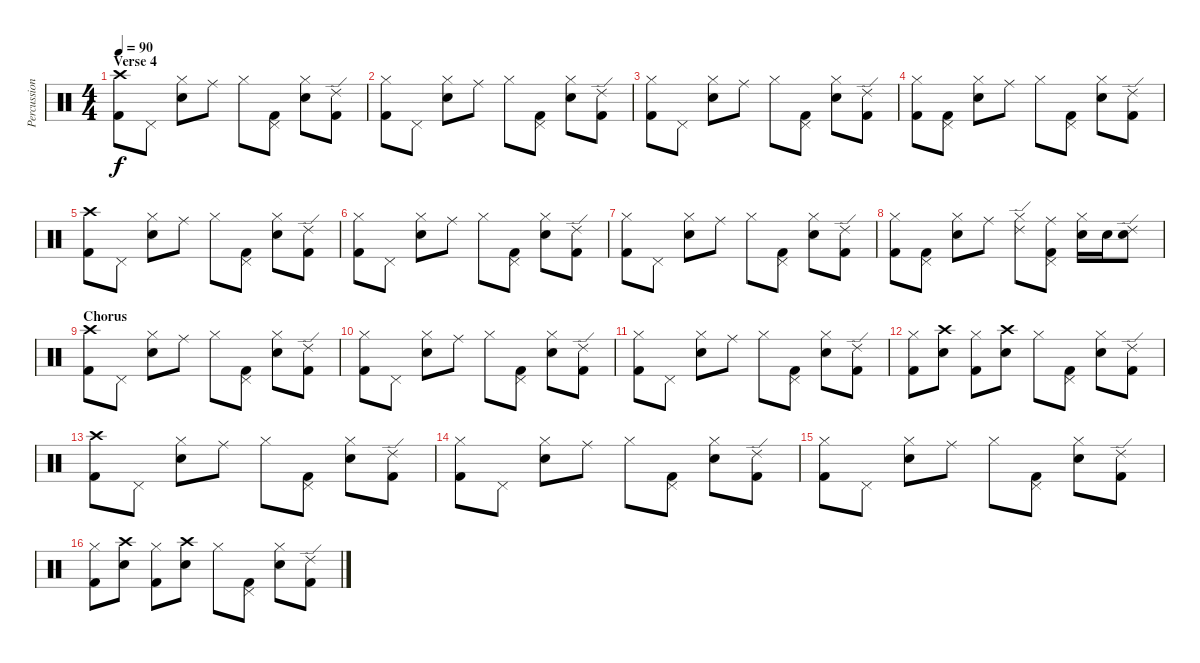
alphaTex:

\track ("Percussion" "Percussion") {instrument percussion}
\staff {score}
\articulation defaults
\ts (4 4)
\section ("" "Verse 4")
\tempo 90
\clef neutral
\ks c
("Kick (hit) 2" "Crash high (hit)").8{dy f} "Pedal Hi-Hat (hit)".8 ("Electric Snare (hit)" "Hi-Hat (closed)").8 "Ride (middle)".8 "Hi-Hat (closed)".8 ("Kick (hit) 2" "Pedal Hi-Hat (hit)").8 ("Electric Snare (hit)" "Hi-Hat (closed)").8 ("Kick (hit) 2" "Ride (edge) 2").8 |
("Kick (hit) 2" "Hi-Hat (closed)").8 "Pedal Hi-Hat (hit)".8 ("Electric Snare (hit)" "Hi-Hat (closed)").8 "Ride (middle)".8 "Hi-Hat (closed)".8 ("Kick (hit) 2" "Pedal Hi-Hat (hit)").8 ("Electric Snare (hit)" "Hi-Hat (closed)").8 ("Kick (hit) 2" "Ride (edge) 2").8 |
("Kick (hit) 2" "Hi-Hat (closed)").8 "Pedal Hi-Hat (hit)".8 ("Electric Snare (hit)" "Hi-Hat (closed)").8 "Ride (middle)".8 "Hi-Hat (closed)".8 ("Kick (hit) 2" "Pedal Hi-Hat (hit)").8 ("Electric Snare (hit)" "Hi-Hat (closed)").8 ("Kick (hit) 2" "Ride (edge) 2").8 |
("Kick (hit) 2" "Hi-Hat (closed)").8 ("Kick (hit) 2" "Pedal Hi-Hat (hit)").8 ("Electric Snare (hit)" "Hi-Hat (closed)").8 "Ride (middle)".8 "Hi-Hat (closed)".8 ("Kick (hit) 2" "Pedal Hi-Hat (hit)").8 ("Electric Snare (hit)" "Hi-Hat (closed)").8 ("Kick (hit) 2" "Ride (edge) 2").8 |
("Kick (hit) 2" "Crash high (hit)").8 "Pedal Hi-Hat (hit)".8 ("Electric Snare (hit)" "Hi-Hat (closed)").8 "Ride (middle)".8 "Hi-Hat (closed)".8 ("Kick (hit) 2" "Pedal Hi-Hat (hit)").8 ("Electric Snare (hit)" "Hi-Hat (closed)").8 ("Kick (hit) 2" "Ride (edge) 2").8 |
("Kick (hit) 2" "Hi-Hat (closed)").8 "Pedal Hi-Hat (hit)".8 ("Electric Snare (hit)" "Hi-Hat (closed)").8 "Ride (middle)".8 "Hi-Hat (closed)".8 ("Kick (hit) 2" "Pedal Hi-Hat (hit)").8 ("Electric Snare (hit)" "Hi-Hat (closed)").8 ("Kick (hit) 2" "Ride (edge) 2").8 |
("Kick (hit) 2" "Hi-Hat (closed)").8 "Pedal Hi-Hat (hit)".8 ("Electric Snare (hit)" "Hi-Hat (closed)").8 "Ride (middle)".8 "Hi-Hat (closed)".8 ("Kick (hit) 2" "Pedal Hi-Hat (hit)").8 ("Electric Snare (hit)" "Hi-Hat (closed)").8 ("Kick (hit) 2" "Ride (edge) 2").8 |
("Kick (hit) 2" "Hi-Hat (closed)").8 ("Kick (hit) 2" "Pedal Hi-Hat (hit)").8 ("Electric Snare (hit)" "Hi-Hat (closed)").8 "Ride (middle)".8 ("Ride (edge) 2" "Hi-Hat (closed)").8 ("Kick (hit) 2" "Ride (middle)" "Pedal Hi-Hat (hit)").8 ("Electric Snare (hit)" "Hi-Hat (closed)").16 "Snare (hit) 2".16 ("Electric Snare (hit)" "Ride (edge) 2").8 |
\section ("" "Chorus")
("Kick (hit) 2" "Crash high (hit)").8 "Pedal Hi-Hat (hit)".8 ("Electric Snare (hit)" "Hi-Hat (closed)").8 "Ride (middle)".8 "Hi-Hat (closed)".8 ("Kick (hit) 2" "Pedal Hi-Hat (hit)").8 ("Electric Snare (hit)" "Hi-Hat (closed)").8 ("Kick (hit) 2" "Ride (edge) 2").8 |
("Kick (hit) 2" "Hi-Hat (closed)").8 "Pedal Hi-Hat (hit)".8 ("Electric Snare (hit)" "Hi-Hat (closed)").8 "Ride (middle)".8 "Hi-Hat (closed)".8 ("Kick (hit) 2" "Pedal Hi-Hat (hit)").8 ("Electric Snare (hit)" "Hi-Hat (closed)").8 ("Kick (hit) 2" "Ride (edge) 2").8 |
("Kick (hit) 2" "Hi-Hat (closed)").8 "Pedal Hi-Hat (hit)".8 ("Electric Snare (hit)" "Hi-Hat (closed)").8 "Ride (middle)".8 "Hi-Hat (closed)".8 ("Kick (hit) 2" "Pedal Hi-Hat (hit)").8 ("Electric Snare (hit)" "Hi-Hat (closed)").8 ("Kick (hit) 2" "Ride (edge) 2").8 |
("Kick (hit) 2" "Hi-Hat (closed)").8 ("Electric Snare (hit)" "Crash high (hit)").8 ("Kick (hit) 2" "Hi-Hat (closed)").8 ("Electric Snare (hit)" "Crash high (hit)").8 "Hi-Hat (closed)".8 ("Kick (hit) 2" "Pedal Hi-Hat (hit)").8 ("Electric Snare (hit)" "Hi-Hat (closed)").8 ("Kick (hit) 2" "Ride (edge) 2").8 |
("Kick (hit) 2" "Crash high (hit)").8 "Pedal Hi-Hat (hit)".8 ("Electric Snare (hit)" "Hi-Hat (closed)").8 "Ride (middle)".8 "Hi-Hat (closed)".8 ("Kick (hit) 2" "Pedal Hi-Hat (hit)").8 ("Electric Snare (hit)" "Hi-Hat (closed)").8 ("Kick (hit) 2" "Ride (edge) 2").8 |
("Kick (hit) 2" "Hi-Hat (closed)").8 "Pedal Hi-Hat (hit)".8 ("Electric Snare (hit)" "Hi-Hat (closed)").8 "Ride (middle)".8 "Hi-Hat (closed)".8 ("Kick (hit) 2" "Pedal Hi-Hat (hit)").8 ("Electric Snare (hit)" "Hi-Hat (closed)").8 ("Kick (hit) 2" "Ride (edge) 2").8 |
("Kick (hit) 2" "Hi-Hat (closed)").8 "Pedal Hi-Hat (hit)".8 ("Electric Snare (hit)" "Hi-Hat (closed)").8 "Ride (middle)".8 "Hi-Hat (closed)".8 ("Kick (hit) 2" "Pedal Hi-Hat (hit)").8 ("Electric Snare (hit)" "Hi-Hat (closed)").8 ("Kick (hit) 2" "Ride (edge) 2").8 |
("Kick (hit) 2" "Hi-Hat (closed)").8 ("Electric Snare (hit)" "Crash high (hit)").8 ("Kick (hit) 2" "Hi-Hat (closed)").8 ("Electric Snare (hit)" "Crash high (hit)").8 "Hi-Hat (closed)".8 ("Kick (hit) 2" "Pedal Hi-Hat (hit)").8 ("Electric Snare (hit)" "Hi-Hat (closed)").8 ("Kick (hit) 2" "Ride (edge) 2").8
